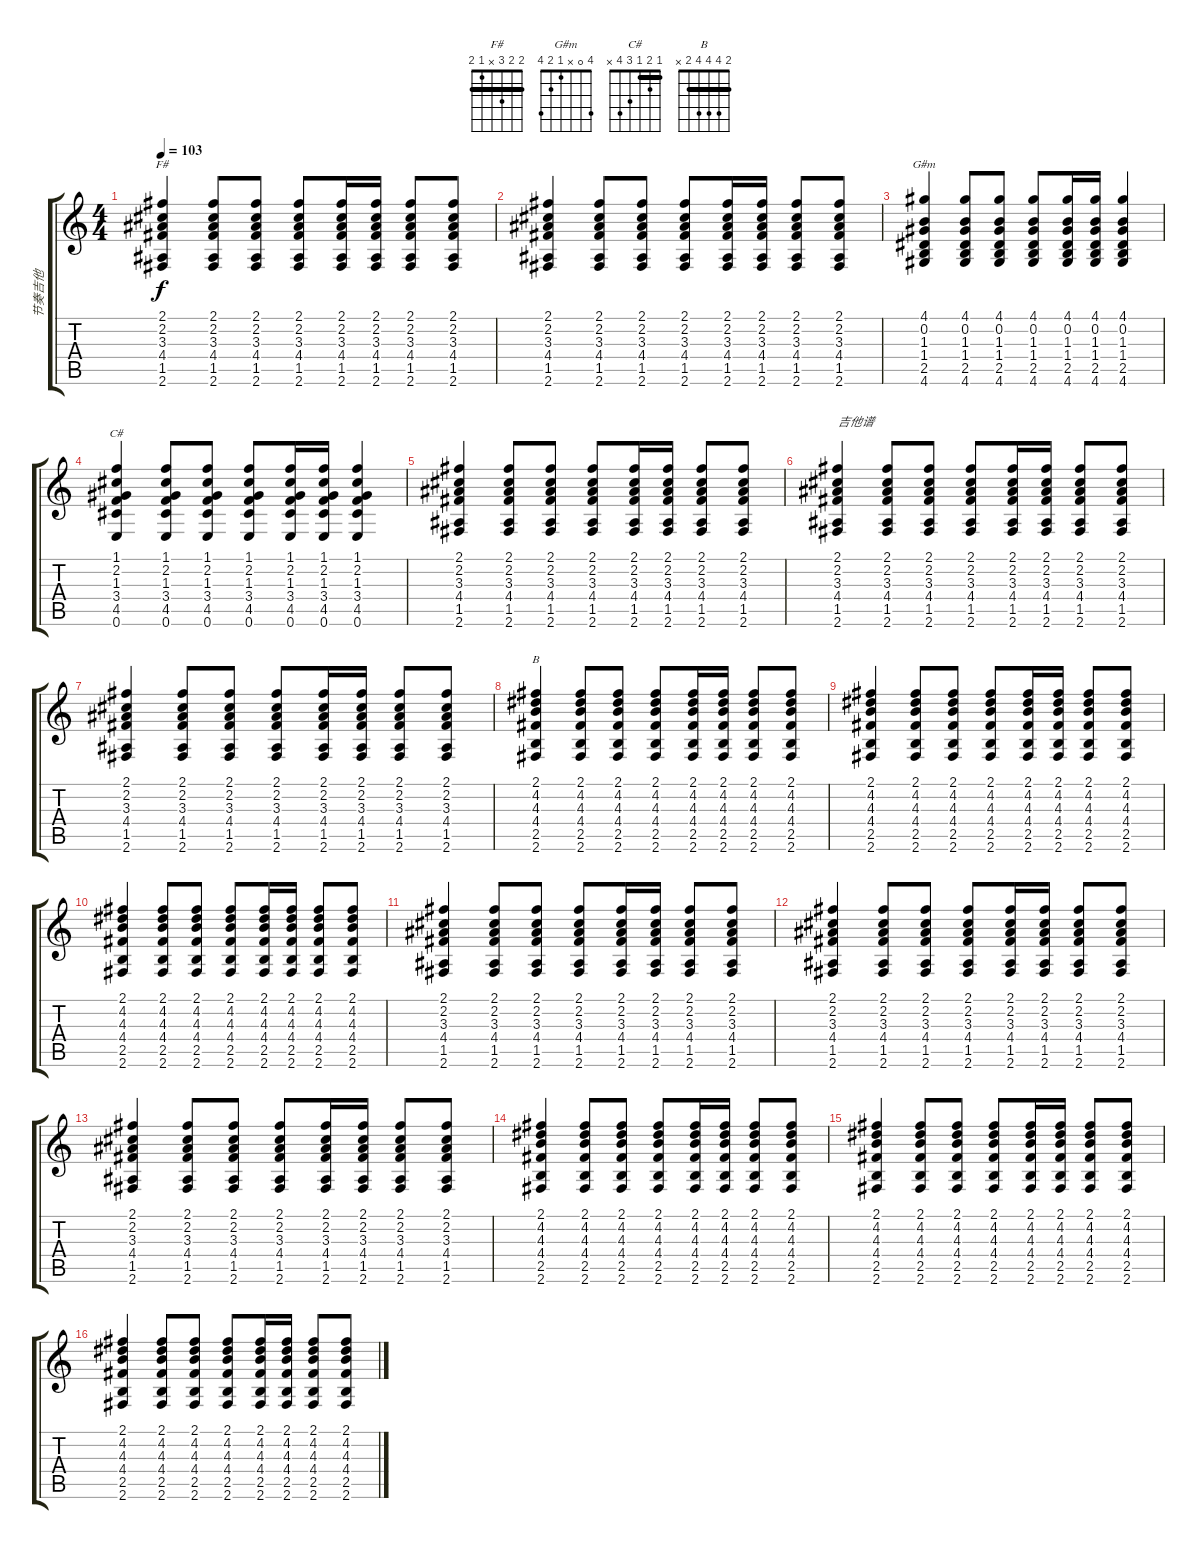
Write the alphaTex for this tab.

\track ("节奏吉他" "节奏吉他") {instrument electricguitarjazz}
\staff {score tabs}
\tuning (E4 B3 G3 D3 A2 E2) {hide}
\chord ("F#" 2 2 3 x 1 2) {barre 2}
\chord ("G#m" 4 0 x 1 2 4)
\chord ("C#" 1 2 1 3 4 x) {barre 1}
\chord ("B" 2 4 4 4 2 x) {barre 2}
\ts (4 4)
\tempo 103
\clef g2
\ks c
(2.1 2.2 3.3 4.4 1.5 2.6).4{ch "F#" dy f} (2.1 2.2 3.3 4.4 1.5 2.6).8 (2.1 2.2 3.3 4.4 1.5 2.6).8 (2.1 2.2 3.3 4.4 1.5 2.6).8 (2.1 2.2 3.3 4.4 1.5 2.6).16 (2.1 2.2 3.3 4.4 1.5 2.6).16 (2.1 2.2 3.3 4.4 1.5 2.6).8 (2.1 2.2 3.3 4.4 1.5 2.6).8 |
(2.1 2.2 3.3 4.4 1.5 2.6).4 (2.1 2.2 3.3 4.4 1.5 2.6).8 (2.1 2.2 3.3 4.4 1.5 2.6).8 (2.1 2.2 3.3 4.4 1.5 2.6).8 (2.1 2.2 3.3 4.4 1.5 2.6).16 (2.1 2.2 3.3 4.4 1.5 2.6).16 (2.1 2.2 3.3 4.4 1.5 2.6).8 (2.1 2.2 3.3 4.4 1.5 2.6).8 |
(4.1 0.2 1.3 1.4 2.5 4.6).4{ch "G#m"} (4.1 0.2 1.3 1.4 2.5 4.6).8 (4.1 0.2 1.3 1.4 2.5 4.6).8 (4.1 0.2 1.3 1.4 2.5 4.6).8 (4.1 0.2 1.3 1.4 2.5 4.6).16 (4.1 0.2 1.3 1.4 2.5 4.6).16 (4.1 0.2 1.3 1.4 2.5 4.6).4 |
(1.1 2.2 1.3 3.4 4.5 0.6).4{ch "C#"} (1.1 2.2 1.3 3.4 4.5 0.6).8 (1.1 2.2 1.3 3.4 4.5 0.6).8 (1.1 2.2 1.3 3.4 4.5 0.6).8 (1.1 2.2 1.3 3.4 4.5 0.6).16 (1.1 2.2 1.3 3.4 4.5 0.6).16 (1.1 2.2 1.3 3.4 4.5 0.6).4 |
(2.1 2.2 3.3 4.4 1.5 2.6).4 (2.1 2.2 3.3 4.4 1.5 2.6).8 (2.1 2.2 3.3 4.4 1.5 2.6).8 (2.1 2.2 3.3 4.4 1.5 2.6).8 (2.1 2.2 3.3 4.4 1.5 2.6).16 (2.1 2.2 3.3 4.4 1.5 2.6).16 (2.1 2.2 3.3 4.4 1.5 2.6).8 (2.1 2.2 3.3 4.4 1.5 2.6).8 |
(2.1 2.2 3.3 4.4 1.5 2.6).4{txt "吉他谱"} (2.1 2.2 3.3 4.4 1.5 2.6).8 (2.1 2.2 3.3 4.4 1.5 2.6).8 (2.1 2.2 3.3 4.4 1.5 2.6).8 (2.1 2.2 3.3 4.4 1.5 2.6).16 (2.1 2.2 3.3 4.4 1.5 2.6).16 (2.1 2.2 3.3 4.4 1.5 2.6).8 (2.1 2.2 3.3 4.4 1.5 2.6).8 |
(2.1 2.2 3.3 4.4 1.5 2.6).4 (2.1 2.2 3.3 4.4 1.5 2.6).8 (2.1 2.2 3.3 4.4 1.5 2.6).8 (2.1 2.2 3.3 4.4 1.5 2.6).8 (2.1 2.2 3.3 4.4 1.5 2.6).16 (2.1 2.2 3.3 4.4 1.5 2.6).16 (2.1 2.2 3.3 4.4 1.5 2.6).8 (2.1 2.2 3.3 4.4 1.5 2.6).8 |
(2.1 4.2 4.3 4.4 2.5 2.6).4{ch "B"} (2.1 4.2 4.3 4.4 2.5 2.6).8 (2.1 4.2 4.3 4.4 2.5 2.6).8 (2.1 4.2 4.3 4.4 2.5 2.6).8 (2.1 4.2 4.3 4.4 2.5 2.6).16 (2.1 4.2 4.3 4.4 2.5 2.6).16 (2.1 4.2 4.3 4.4 2.5 2.6).8 (2.1 4.2 4.3 4.4 2.5 2.6).8 |
(2.1 4.2 4.3 4.4 2.5 2.6).4 (2.1 4.2 4.3 4.4 2.5 2.6).8 (2.1 4.2 4.3 4.4 2.5 2.6).8 (2.1 4.2 4.3 4.4 2.5 2.6).8 (2.1 4.2 4.3 4.4 2.5 2.6).16 (2.1 4.2 4.3 4.4 2.5 2.6).16 (2.1 4.2 4.3 4.4 2.5 2.6).8 (2.1 4.2 4.3 4.4 2.5 2.6).8 |
(2.1 4.2 4.3 4.4 2.5 2.6).4 (2.1 4.2 4.3 4.4 2.5 2.6).8 (2.1 4.2 4.3 4.4 2.5 2.6).8 (2.1 4.2 4.3 4.4 2.5 2.6).8 (2.1 4.2 4.3 4.4 2.5 2.6).16 (2.1 4.2 4.3 4.4 2.5 2.6).16 (2.1 4.2 4.3 4.4 2.5 2.6).8 (2.1 4.2 4.3 4.4 2.5 2.6).8 |
(2.1 2.2 3.3 4.4 1.5 2.6).4 (2.1 2.2 3.3 4.4 1.5 2.6).8 (2.1 2.2 3.3 4.4 1.5 2.6).8 (2.1 2.2 3.3 4.4 1.5 2.6).8 (2.1 2.2 3.3 4.4 1.5 2.6).16 (2.1 2.2 3.3 4.4 1.5 2.6).16 (2.1 2.2 3.3 4.4 1.5 2.6).8 (2.1 2.2 3.3 4.4 1.5 2.6).8 |
(2.1 2.2 3.3 4.4 1.5 2.6).4 (2.1 2.2 3.3 4.4 1.5 2.6).8 (2.1 2.2 3.3 4.4 1.5 2.6).8 (2.1 2.2 3.3 4.4 1.5 2.6).8 (2.1 2.2 3.3 4.4 1.5 2.6).16 (2.1 2.2 3.3 4.4 1.5 2.6).16 (2.1 2.2 3.3 4.4 1.5 2.6).8 (2.1 2.2 3.3 4.4 1.5 2.6).8 |
(2.1 2.2 3.3 4.4 1.5 2.6).4 (2.1 2.2 3.3 4.4 1.5 2.6).8 (2.1 2.2 3.3 4.4 1.5 2.6).8 (2.1 2.2 3.3 4.4 1.5 2.6).8 (2.1 2.2 3.3 4.4 1.5 2.6).16 (2.1 2.2 3.3 4.4 1.5 2.6).16 (2.1 2.2 3.3 4.4 1.5 2.6).8 (2.1 2.2 3.3 4.4 1.5 2.6).8 |
(2.1 4.2 4.3 4.4 2.5 2.6).4 (2.1 4.2 4.3 4.4 2.5 2.6).8 (2.1 4.2 4.3 4.4 2.5 2.6).8 (2.1 4.2 4.3 4.4 2.5 2.6).8 (2.1 4.2 4.3 4.4 2.5 2.6).16 (2.1 4.2 4.3 4.4 2.5 2.6).16 (2.1 4.2 4.3 4.4 2.5 2.6).8 (2.1 4.2 4.3 4.4 2.5 2.6).8 |
(2.1 4.2 4.3 4.4 2.5 2.6).4 (2.1 4.2 4.3 4.4 2.5 2.6).8 (2.1 4.2 4.3 4.4 2.5 2.6).8 (2.1 4.2 4.3 4.4 2.5 2.6).8 (2.1 4.2 4.3 4.4 2.5 2.6).16 (2.1 4.2 4.3 4.4 2.5 2.6).16 (2.1 4.2 4.3 4.4 2.5 2.6).8 (2.1 4.2 4.3 4.4 2.5 2.6).8 |
(2.1 4.2 4.3 4.4 2.5 2.6).4 (2.1 4.2 4.3 4.4 2.5 2.6).8 (2.1 4.2 4.3 4.4 2.5 2.6).8 (2.1 4.2 4.3 4.4 2.5 2.6).8 (2.1 4.2 4.3 4.4 2.5 2.6).16 (2.1 4.2 4.3 4.4 2.5 2.6).16 (2.1 4.2 4.3 4.4 2.5 2.6).8 (2.1 4.2 4.3 4.4 2.5 2.6).8
